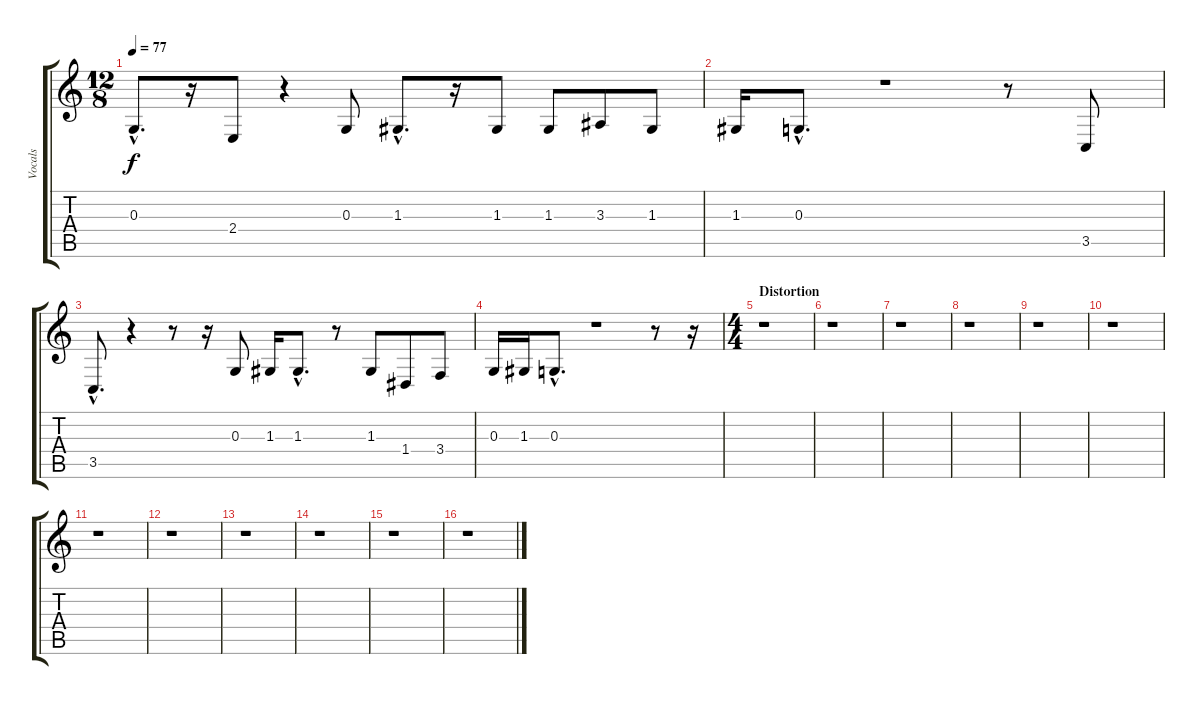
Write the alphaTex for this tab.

\track ("Vocals" "Vocals") {instrument choiraahs}
\staff {score tabs}
\tuning (E4 B3 G3 D3 A2 E2) {hide}
\ts (12 8)
\tempo 77
\clef g2
\ks c
0.3{hac}.8{d dy f} r.16 2.4.8 r.4 0.3.8 1.3{hac}.8{d} r.16 1.3.8 1.3.8 3.3.8 1.3.8 |
1.3.16 0.3{hac}.8{d} r.1 r.8 3.5.8 |
3.5{hac}.8{d} r.4 r.8 r.16 0.3.8 1.3.16 1.3{hac}.8{d} r.8 1.3.8 1.4.8 3.4.8 |
0.3.16 1.3.16 0.3{hac}.8{d} r.1 r.8 r.16 |
\ts (4 4)
\section ("" "Distortion")
r.1 |
r.1 |
r.1 |
r.1 |
r.1 |
r.1 |
r.1 |
r.1 |
r.1 |
r.1 |
r.1 |
r.1
